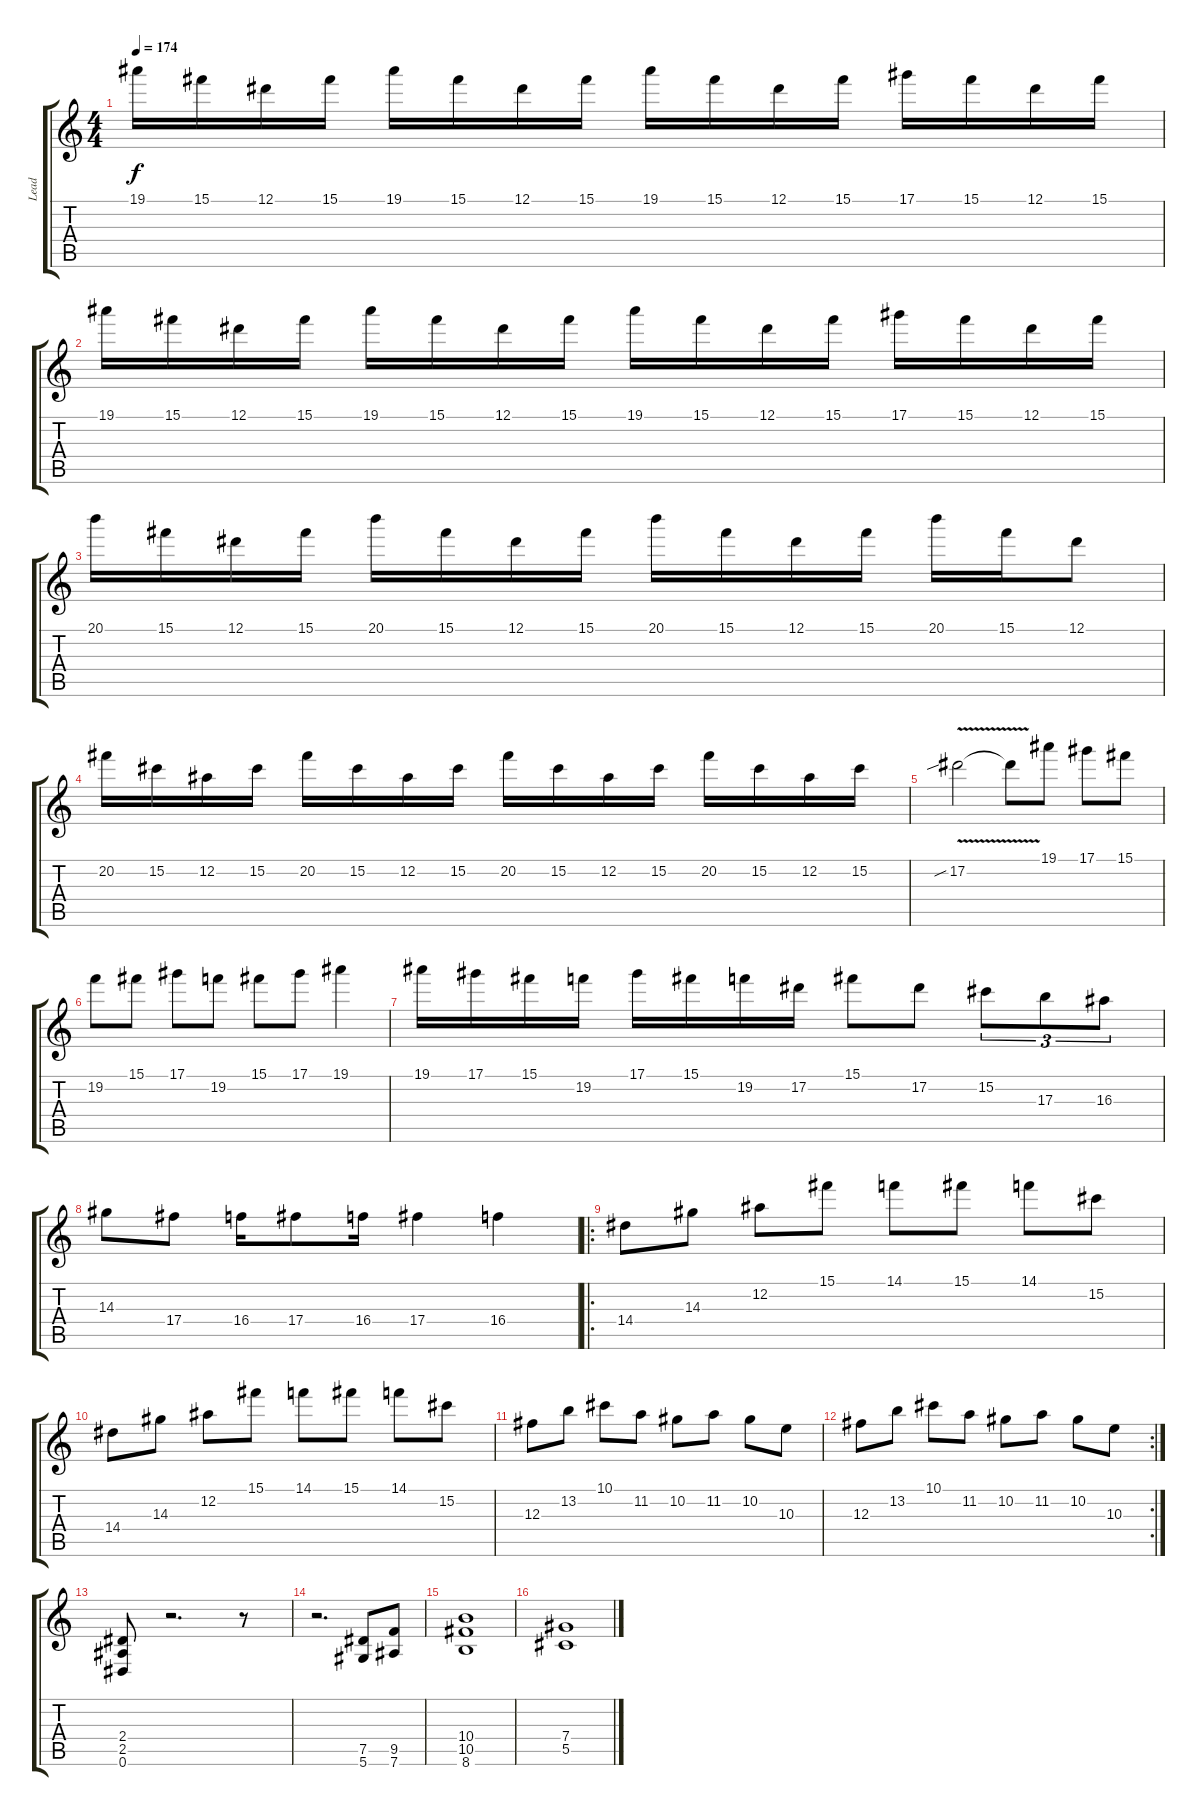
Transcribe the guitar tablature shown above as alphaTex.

\track ("Lead" "Lead") {instrument distortionguitar}
\staff {score tabs}
\tuning (Eb4 Bb3 Gb3 Db3 Ab2 Eb2) {hide}
\ts (4 4)
\tempo 174
\clef g2
\ks c
19.1.16{dy f} 15.1.16 12.1.16 15.1.16 19.1.16 15.1.16 12.1.16 15.1.16 19.1.16 15.1.16 12.1.16 15.1.16 17.1.16 15.1.16 12.1.16 15.1.16 |
19.1.16 15.1.16 12.1.16 15.1.16 19.1.16 15.1.16 12.1.16 15.1.16 19.1.16 15.1.16 12.1.16 15.1.16 17.1.16 15.1.16 12.1.16 15.1.16 |
20.1.16 15.1.16 12.1.16 15.1.16 20.1.16 15.1.16 12.1.16 15.1.16 20.1.16 15.1.16 12.1.16 15.1.16 20.1.16 15.1.16 12.1.8 |
20.2.16 15.2.16 12.2.16 15.2.16 20.2.16 15.2.16 12.2.16 15.2.16 20.2.16 15.2.16 12.2.16 15.2.16 20.2.16 15.2.16 12.2.16 15.2.16 |
17.2{v sib}.2 17.2{t}.8 19.1.8 17.1.8 15.1.8 |
19.2.8 15.1.8 17.1.8 19.2.8 15.1.8 17.1.8 19.1.4 |
19.1.16 17.1.16 15.1.16 19.2.16 17.1.16 15.1.16 19.2.16 17.2.16 15.1.8 17.2.8 15.2.8{tu (3 2)} 17.3.8{tu (3 2)} 16.3.8{tu (3 2)} |
14.3.8 17.4.8 16.4.16 17.4.8 16.4.16 17.4.4 16.4.4 |
\ro
14.4.8 14.3.8 12.2.8 15.1.8 14.1.8 15.1.8 14.1.8 15.2.8 |
14.4.8 14.3.8 12.2.8 15.1.8 14.1.8 15.1.8 14.1.8 15.2.8 |
12.3.8 13.2.8 10.1.8 11.2.8 10.2.8 11.2.8 10.2.8 10.3.8 |
\rc 2
12.3.8 13.2.8 10.1.8 11.2.8 10.2.8 11.2.8 10.2.8 10.3.8 |
(2.4 2.5 0.6).8 r.2{d} r.8 |
r.2{d} (7.5 5.6).8 (9.5 7.6).8 |
(10.4 10.5 8.6).1 |
(7.4 5.5).1
